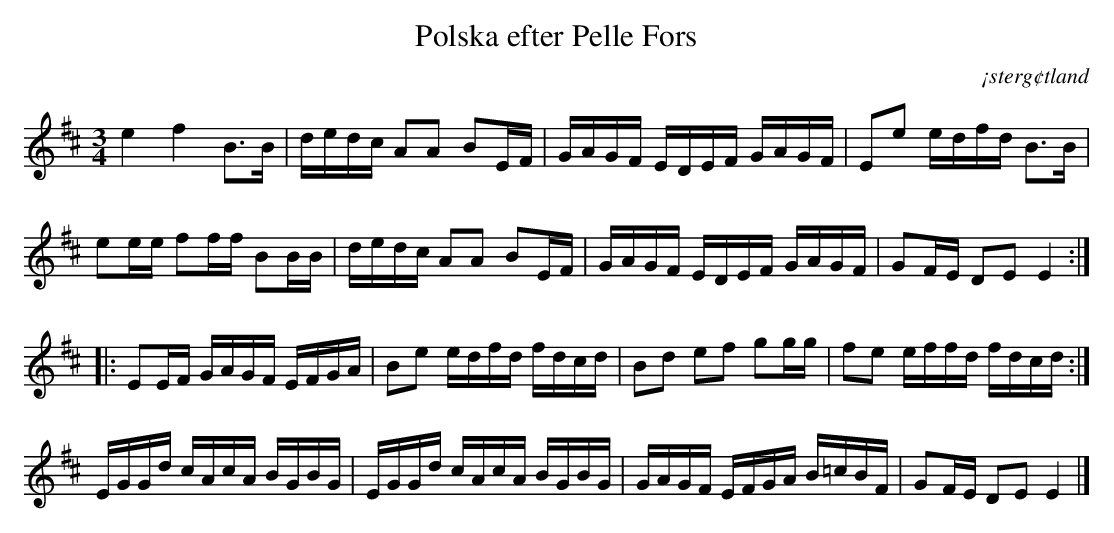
X:1
T: Polska efter Pelle Fors
O: ¡sterg¢tland
M: 3/4
L: 1/8
K: Edor
e2 f2 B>B | d/e/d/c/ AA BE/F/ | G/A/G/F/ E/D/E/F/ G/A/G/F/ | Ee e/d/f/d/ B>B |
ee/e/ ff/f/ BB/B/ | d/e/d/c/ AA BE/F/ | G/A/G/F/ E/D/E/F/ G/A/G/F/ | GF/E/ DE E2 :|
|: EE/F/ G/A/G/F/ E/F/G/A/ | Be e/d/f/d/ f/d/c/d/ | Bd ef gg/g/ | fe e/f/f/d/ f/d/c/d/ :|
E/G/G/d/ c/A/c/A/ B/G/B/G/ | E/G/G/d/ c/A/c/A/ B/G/B/G/ | G/A/G/F/ E/F/G/A/ B/=c/B/F/ | GF/E/ DE E2 |]
